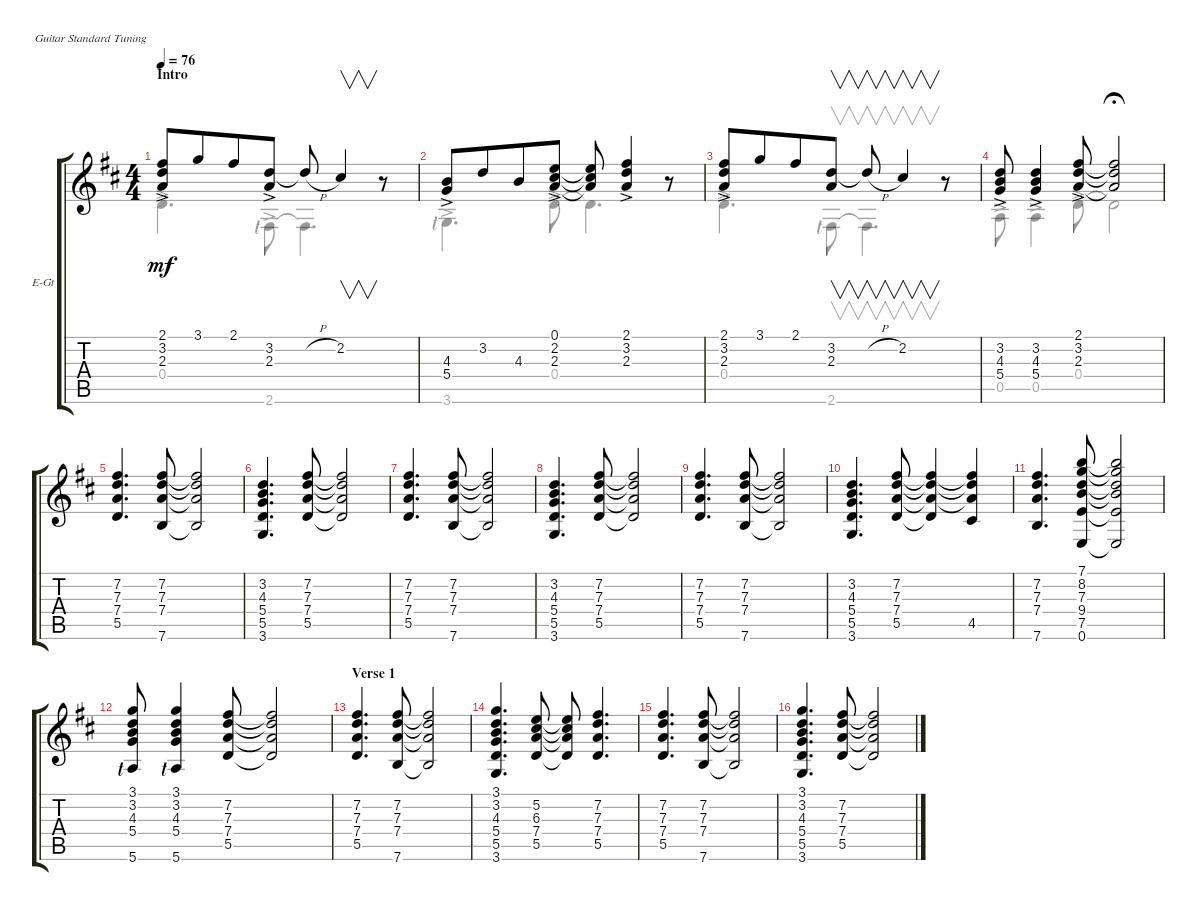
\defaultSystemsLayout 4
\bracketExtendMode groupsimilarinstruments
\firstSystemTrackNameOrientation horizontal
\otherSystemsTrackNameOrientation horizontal
\track ("Guitar I (Clean)" "E-Gt") {instrument electricguitarclean}
\staff {score tabs}
\tuning (E4 B3 G3 D3 A2 E2)
\voice
\ts (4 4)
\beaming (8 4 4)
\section ("" "Intro")
\tempo 76
\clef g2
\ks d
(2.1{ac} 3.2{ac} 2.3{ac}).8{dy mf instrument electricguitarclean} 3.1.8 2.1.8 (3.2{ac} 2.3{ac}).8 3.2{h t}.8 2.2.4{v} r.8 |
(4.3{ac} 5.4{ac}).8 3.2.8 4.3.8 (2.3{ac} 2.2{ac} 0.1{ac}).8 (0.1{t} 2.2{t} 2.3{t}).8 (2.1{ac} 3.2{ac} 2.3{ac}).4 r.8 |
(2.1{ac} 3.2{ac} 2.3{ac}).8 3.1.8 2.1.8 (3.2 2.3).8{v} 3.2{h t}.8{v} 2.2.4{v} r.8 |
\scale
0.311557 (3.2{ac} 4.3 5.4{ac}).8 (3.2{ac} 4.3{ac} 5.4{ac}).4 (2.1{ac} 3.2{ac} 2.3{ac}).8 (2.1{t} 3.2{t} 2.3{t}).2{fermata (medium 0.07)} |
\beaming (8 2 2 2 2)
\scale
0.257071 (5.5 7.4 7.3 7.2).4{d} (7.6 7.4 7.3 7.2).8 (7.2{t} 7.3{t} 7.4{t} 7.6{t}).2 |
\scale
0.232792 (3.6 5.5 5.4 4.3 3.2).4{d} (5.5 7.4 7.3 7.2).8 (7.2{t} 7.3{t} 7.4{t} 5.5{t}).2 |
\scale
0.198516 (5.5 7.4 7.3 7.2).4{d} (7.6 7.4 7.3 7.2).8 (7.2{t} 7.3{t} 7.4{t} 7.6{t}).2 |
\scale
0.307658 (3.6 5.5 5.4 4.3 3.2).4{d} (5.5 7.4 7.3 7.2).8 (7.2{t} 7.3{t} 7.4{t} 5.5{t}).2 |
\scale
0.260403 (5.5 7.4 7.3 7.2).4{d} (7.6 7.4 7.3 7.2).8 (7.2{t} 7.3{t} 7.4{t} 7.6{t}).2 |
\scale
0.231429 (3.6 5.5 5.4 4.3 3.2).4{d} (5.5 7.4 7.3 7.2).8 (7.2{t} 7.3{t} 7.4{t} 5.5{t}).4 (4.5 7.4{t} 7.3{t} 7.2{t}).4 |
\scale
0.200695 (7.6 7.4 7.3 7.2).4{d} (0.6 7.5 9.4 7.3 8.2 7.1).8 (7.1{t} 8.2{t} 7.3{t} 9.4{t} 7.5{t} 0.6{t}).2 |
(5.6{lf 1} 5.4 4.3 3.2 3.1).8 (3.1 3.2 4.3 5.4 5.6{lf 1}).4 (5.5 7.4 7.3 7.2).8 (7.2{t} 7.3{t} 7.4{t} 5.5{t}).2 |
\section ("" "Verse 1")
(5.5 7.4 7.3 7.2).4{d} (7.6 7.4 7.3 7.2).8 (7.2{t} 7.3{t} 7.4{t} 7.6{t}).2 |
(3.6 5.4 4.3 3.2 3.1 5.5).4{d} (5.2 6.3 7.4 5.5).8 (5.5{t} 7.4{t} 6.3{t} 5.2{t}).8 (7.2 7.3 7.4 5.5).4{d} |
(5.5 7.4 7.3 7.2).4{d} (7.6 7.4 7.3 7.2).8 (7.2{t} 7.3{t} 7.4{t} 7.6{t}).2 |
(3.6 5.4 4.3 3.2 3.1 5.5).4{d} (5.5 7.4 7.3 7.2).8 (7.2{t} 7.3{t} 7.4{t} 5.5{t}).2
\voice
\clef g2
\ottava regular
\simile none
\ks d
0.4{ac}.4{d dy mf} 2.6{ac lf 1}.8 2.6{t}.4{d} r.8 |
3.6{ac lf 1}.4{d} 0.4{ac}.8 0.4{t}.4{d} r.8 |
0.4{ac}.4{d} 2.6{lf 1}.8{v} 2.6{t}.4{v d} r.8 |
\scale
0.311557 0.5{ac}.8 0.5{ac}.4 0.4{ac}.8 0.4{t}.2{fermata (medium 0.07)} |
\scale
0.257071 |
\scale
0.232792 |
\scale
0.198516 |
\scale
0.307658 |
\scale
0.260403 |
\scale
0.231429 |
\scale
0.200695 |
|
|
|
|
